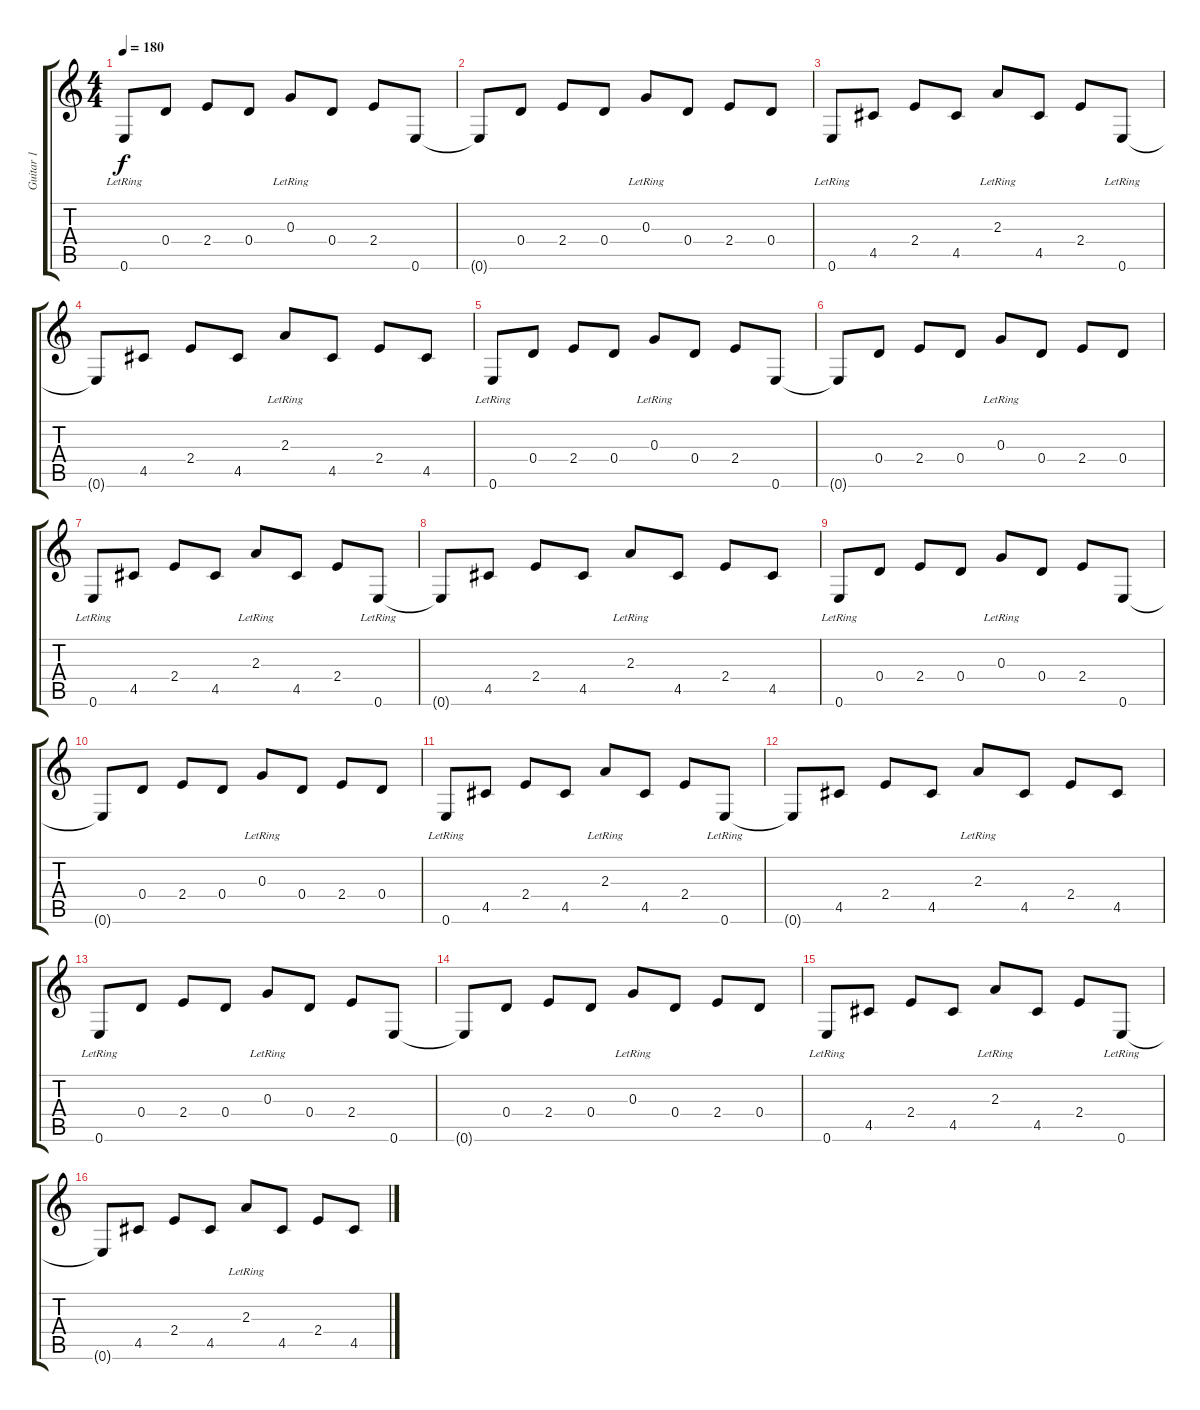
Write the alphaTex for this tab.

\track ("Guitar 1" "Guitar 1") {instrument distortionguitar}
\staff {score tabs}
\tuning (E4 B3 G3 D3 A2 E2) {hide}
\ts (4 4)
\tempo 180
\clef g2
\ks c
0.6{lr}.8{dy f} 0.4.8 2.4.8 0.4.8 0.3{lr}.8 0.4.8 2.4.8 0.6.8 |
0.6{t}.8 0.4.8 2.4.8 0.4.8 0.3{lr}.8 0.4.8 2.4.8 0.4.8 |
0.6{lr}.8 4.5.8 2.4.8 4.5.8 2.3{lr}.8 4.5.8 2.4.8 0.6{lr}.8 |
0.6{t}.8 4.5.8 2.4.8 4.5.8 2.3{lr}.8 4.5.8 2.4.8 4.5.8 |
0.6{lr}.8 0.4.8 2.4.8 0.4.8 0.3{lr}.8 0.4.8 2.4.8 0.6.8 |
0.6{t}.8 0.4.8 2.4.8 0.4.8 0.3{lr}.8 0.4.8 2.4.8 0.4.8 |
0.6{lr}.8 4.5.8 2.4.8 4.5.8 2.3{lr}.8 4.5.8 2.4.8 0.6{lr}.8 |
0.6{t}.8 4.5.8 2.4.8 4.5.8 2.3{lr}.8 4.5.8 2.4.8 4.5.8 |
0.6{lr}.8 0.4.8 2.4.8 0.4.8 0.3{lr}.8 0.4.8 2.4.8 0.6.8 |
0.6{t}.8 0.4.8 2.4.8 0.4.8 0.3{lr}.8 0.4.8 2.4.8 0.4.8 |
0.6{lr}.8 4.5.8 2.4.8 4.5.8 2.3{lr}.8 4.5.8 2.4.8 0.6{lr}.8 |
0.6{t}.8 4.5.8 2.4.8 4.5.8 2.3{lr}.8 4.5.8 2.4.8 4.5.8 |
0.6{lr}.8 0.4.8 2.4.8 0.4.8 0.3{lr}.8 0.4.8 2.4.8 0.6.8 |
0.6{t}.8 0.4.8 2.4.8 0.4.8 0.3{lr}.8 0.4.8 2.4.8 0.4.8 |
0.6{lr}.8 4.5.8 2.4.8 4.5.8 2.3{lr}.8 4.5.8 2.4.8 0.6{lr}.8 |
0.6{t}.8 4.5.8 2.4.8 4.5.8 2.3{lr}.8 4.5.8 2.4.8 4.5.8
